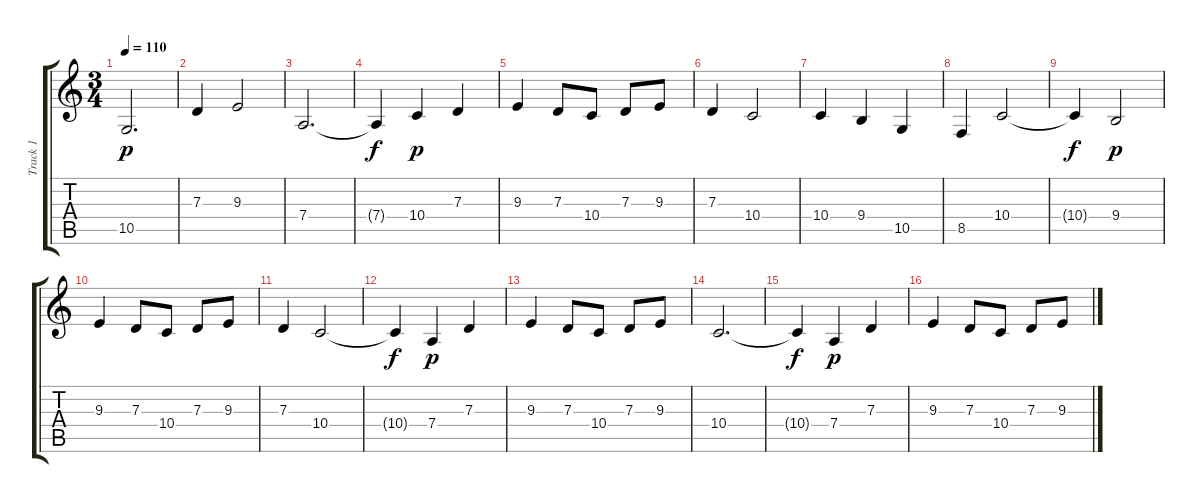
\track ("Track 1" "Track 1") {instrument brightacousticpiano}
\staff {score tabs}
\tuning (E4 B3 G3 D3 A2 E2) {hide}
\ts (3 4)
\tempo 110
\clef g2
\ks c
10.5.2{d dy p} |
7.3.4 9.3.2 |
7.4.2{d} |
7.4{t}.4{dy f} 10.4.4{dy p} 7.3.4 |
9.3.4 7.3.8 10.4.8 7.3.8 9.3.8 |
7.3.4 10.4.2 |
10.4.4 9.4.4 10.5.4 |
8.5.4 10.4.2 |
10.4{t}.4{dy f} 9.4.2{dy p} |
9.3.4 7.3.8 10.4.8 7.3.8 9.3.8 |
7.3.4 10.4.2 |
10.4{t}.4{dy f} 7.4.4{dy p} 7.3.4 |
9.3.4 7.3.8 10.4.8 7.3.8 9.3.8 |
10.4.2{d} |
10.4{t}.4{dy f} 7.4.4{dy p} 7.3.4 |
9.3.4 7.3.8 10.4.8 7.3.8 9.3.8
